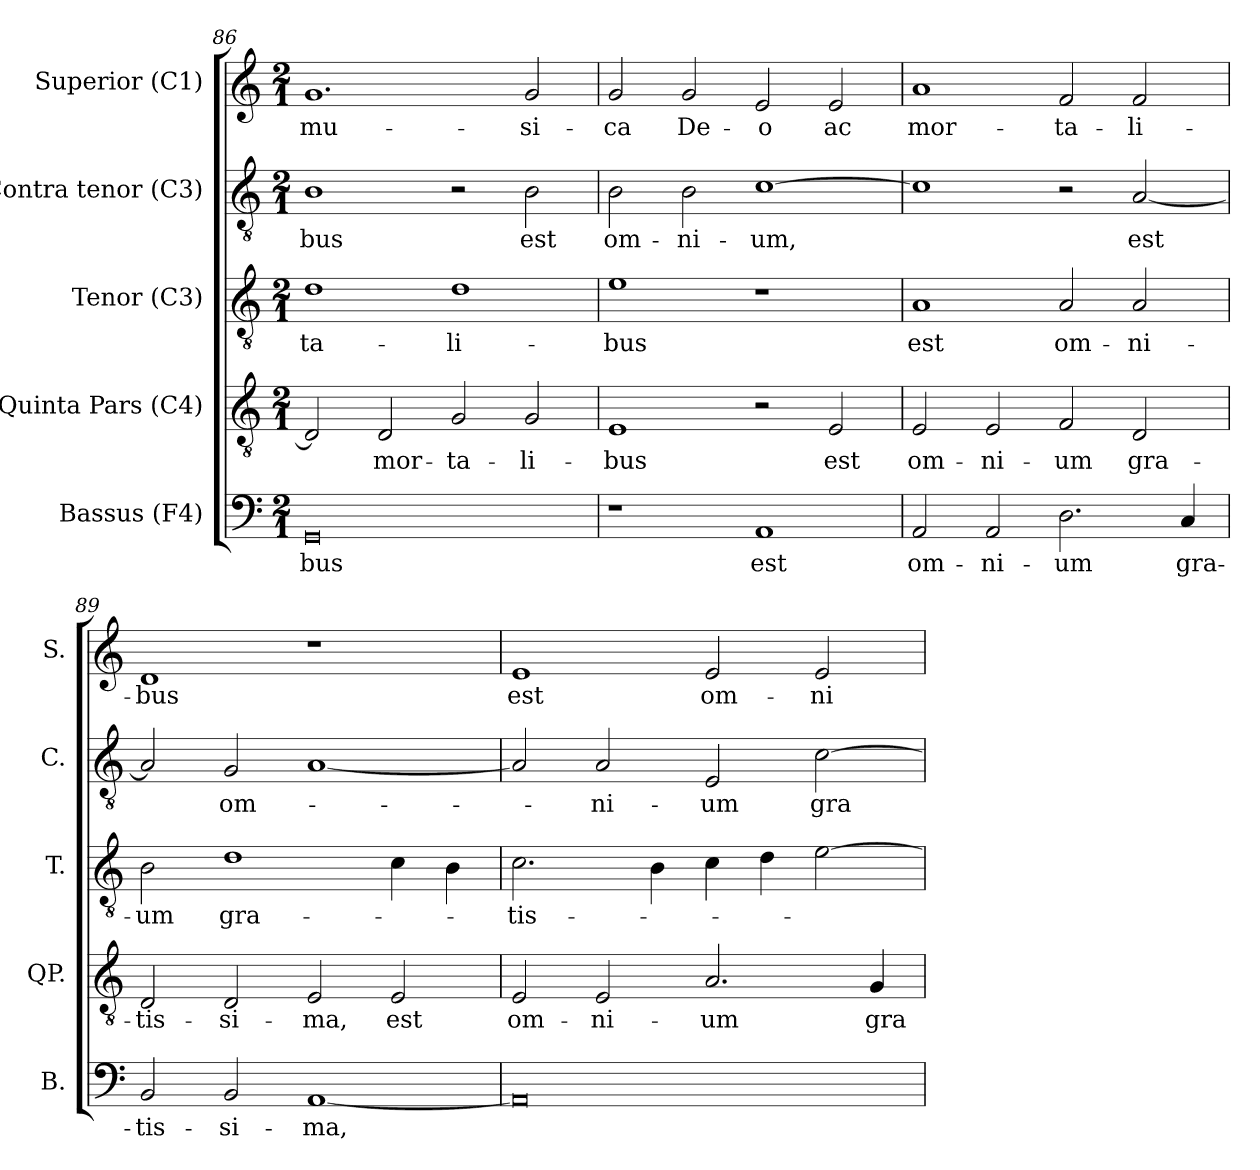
**kern	**text	**kern	**text	**kern	**text	**kern	**text	**kern	**text
*part5	*part5	*part4	*part4	*part3	*part3	*part2	*part2	*part1	*part1
*staff5	*staff5	*staff4	*staff4	*staff3	*staff3	*staff2	*staff2	*staff1	*staff1
*I"Bassus (F4)	*	*I"Quinta Pars (C4)	*	*I"Tenor (C3)	*	*I"Contra tenor (C3)	*	*I"Superior (C1)	*
*I'B.	*	*I'QP.	*	*I'T.	*	*I'C.	*	*I'S.	*
*clefF4	*	*clefGv2	*	*clefGv2	*	*clefGv2	*	*clefG2	*
*	*	*	*	*ITrd7c12	*	*ITrd7c12	*	*	*
*k[]	*	*k[]	*	*k[]	*	*k[]	*	*k[]	*
*C:	*	*C:	*	*C:	*	*C:	*	*C:	*
*M2/1	*	*M2/1	*	*M2/1	*	*M2/1	*	*M2/1	*
=86	=86	=86	=86	=86	=86	=86	=86	=86	=86
!	!LO:LY:b:color=#000000	!	!	!	!	!	!	!	!
!	!	!	!	!	!LO:LY:b:color=#000000	!	!	!	!
!	!	!	!	!	!	!	!LO:LY:b:color=#000000	!	!
!	!	!	!	!	!	!	!	!	!LO:LY:b:color=#000000
0GGi	-bus	2Di/]	.	1Di	-ta-	1BBi	-bus	1.gi	mu-
!	!	!	!LO:LY:b:color=#000000	!	!	!	!	!	!
.	.	2Di/	mor-	.	.	.	.	.	.
!	!	!	!LO:LY:b:color=#000000	!	!	!	!	!	!
!	!	!	!	!	!LO:LY:b:color=#000000	!	!	!	!
.	.	2Gi/	-ta-	1Di	-li-	2r	.	.	.
!	!	!	!LO:LY:b:color=#000000	!	!	!	!	!	!
!	!	!	!	!	!	!	!LO:LY:b:color=#000000	!	!
!	!	!	!	!	!	!	!	!	!LO:LY:b:color=#000000
.	.	2Gi/	-li-	.	.	2BBi\	est	2gi/	-si-
=87	=87	=87	=87	=87	=87	=87	=87	=87	=87
!	!	!	!LO:LY:b:color=#000000	!	!	!	!	!	!
!	!	!	!	!	!LO:LY:b:color=#000000	!	!	!	!
!	!	!	!	!	!	!	!LO:LY:b:color=#000000	!	!
!	!	!	!	!	!	!	!	!	!LO:LY:b:color=#000000
1r	.	1Ei	-bus	1Ei	-bus	2BBi\	om-	2gi/	-ca
!	!	!	!	!	!	!	!LO:LY:b:color=#000000	!	!
!	!	!	!	!	!	!	!	!	!LO:LY:b:color=#000000
.	.	.	.	.	.	2BBi\	-ni-	2gi/	De-
!	!LO:LY:b:color=#000000	!	!	!	!	!	!	!	!
!	!	!	!	!	!	!	!LO:LY:b:color=#000000	!	!
!	!	!	!	!	!	!	!	!	!LO:LY:b:color=#000000
1AAi	est	2r	.	1r	.	[1Ci	-um,	2ei/	-o
!	!	!	!LO:LY:b:color=#000000	!	!	!	!	!	!
!	!	!	!	!	!	!	!	!	!LO:LY:b:color=#000000
.	.	2Ei/	est	.	.	.	.	2ei/	ac
!!LO:LB:g=z
=88	=88	=88	=88	=88	=88	=88	=88	=88	=88
!	!LO:LY:b:color=#000000	!	!	!	!	!	!	!	!
!	!	!	!LO:LY:b:color=#000000	!	!	!	!	!	!
!	!	!	!	!	!LO:LY:b:color=#000000	!	!	!	!
!	!	!	!	!	!	!	!	!	!LO:LY:b:color=#000000
2AAi/	om-	2Ei/	om-	1AAi	est	1Ci]	.	1ai	mor-
!	!LO:LY:b:color=#000000	!	!	!	!	!	!	!	!
!	!	!	!LO:LY:b:color=#000000	!	!	!	!	!	!
2AAi/	-ni-	2Ei/	-ni-	.	.	.	.	.	.
!	!LO:LY:b:color=#000000	!	!	!	!	!	!	!	!
!	!	!	!LO:LY:b:color=#000000	!	!	!	!	!	!
!	!	!	!	!	!LO:LY:b:color=#000000	!	!	!	!
!	!	!	!	!	!	!	!	!	!LO:LY:b:color=#000000
2.Di\	-um	2Fi/	-um	2AAi/	om-	2r	.	2fi/	-ta-
!	!	!	!LO:LY:b:color=#000000	!	!	!	!	!	!
!	!	!	!	!	!LO:LY:b:color=#000000	!	!	!	!
!	!	!	!	!	!	!	!LO:LY:b:color=#000000	!	!
!	!	!	!	!	!	!	!	!	!LO:LY:b:color=#000000
.	.	2Di/	gra-	2AAi/	-ni-	[2AAi/	est	2fi/	-li-
!	!LO:LY:b:color=#000000	!	!	!	!	!	!	!	!
4Ci/	gra-	.	.	.	.	.	.	.	.
=89	=89	=89	=89	=89	=89	=89	=89	=89	=89
!	!LO:LY:b:color=#000000	!	!	!	!	!	!	!	!
!	!	!	!LO:LY:b:color=#000000	!	!	!	!	!	!
!	!	!	!	!	!LO:LY:b:color=#000000	!	!	!	!
!	!	!	!	!	!	!	!	!	!LO:LY:b:color=#000000
2BBi/	-tis-	2Di/	-tis-	2BBi\	-um	2AAi/]	.	1di	-bus
!	!LO:LY:b:color=#000000	!	!	!	!	!	!	!	!
!	!	!	!LO:LY:b:color=#000000	!	!	!	!	!	!
!	!	!	!	!	!LO:LY:b:color=#000000	!	!	!	!
!	!	!	!	!	!	!	!LO:LY:b:color=#000000	!	!
2BBi/	-si-	2Di/	-si-	1Di	gra-	2GGi/	om-	.	.
!	!LO:LY:b:color=#000000	!	!	!	!	!	!	!	!
!	!	!	!LO:LY:b:color=#000000	!	!	!	!	!	!
[1AAi	-ma,	2Ei/	-ma,	.	.	[1AAi	.	1r	.
!	!	!	!LO:LY:b:color=#000000	!	!	!	!	!	!
.	.	2Ei/	est	4Ci\	.	.	.	.	.
.	.	.	.	4BBi\	.	.	.	.	.
=90	=90	=90	=90	=90	=90	=90	=90	=90	=90
!	!	!	!LO:LY:b:color=#000000	!	!	!	!	!	!
!	!	!	!	!	!LO:LY:b:color=#000000	!	!	!	!
!	!	!	!	!	!	!	!	!	!LO:LY:b:color=#000000
0AAi]	.	2Ei/	om-	2.Ci\	-tis-	2AAi/]	.	1ei	est
!	!	!	!LO:LY:b:color=#000000	!	!	!	!	!	!
!	!	!	!	!	!	!	!LO:LY:b:color=#000000	!	!
.	.	2Ei/	-ni-	.	.	2AAi/	-ni-	.	.
.	.	.	.	4BBi\	.	.	.	.	.
!	!	!	!LO:LY:b:color=#000000	!	!	!	!	!	!
!	!	!	!	!	!	!	!LO:LY:b:color=#000000	!	!
!	!	!	!	!	!	!	!	!	!LO:LY:b:color=#000000
.	.	2.Ai/	-um	4Ci\	.	2EEi/	-um	2ei/	om-
.	.	.	.	4Di\	.	.	.	.	.
!	!	!	!	!	!	!	!LO:LY:b:color=#000000	!	!
!	!	!	!	!	!	!	!	!	!LO:LY:b:color=#000000
.	.	.	.	[2Ei\	.	[2Ci\	gra-	2ei/	-ni-
!	!	!	!LO:LY:b:color=#000000	!	!	!	!	!	!
.	.	4Gi/	gra-	.	.	.	.	.	.
=	=	=	=	=	=	=	=	=	=
*-	*-	*-	*-	*-	*-	*-	*-	*-	*-
